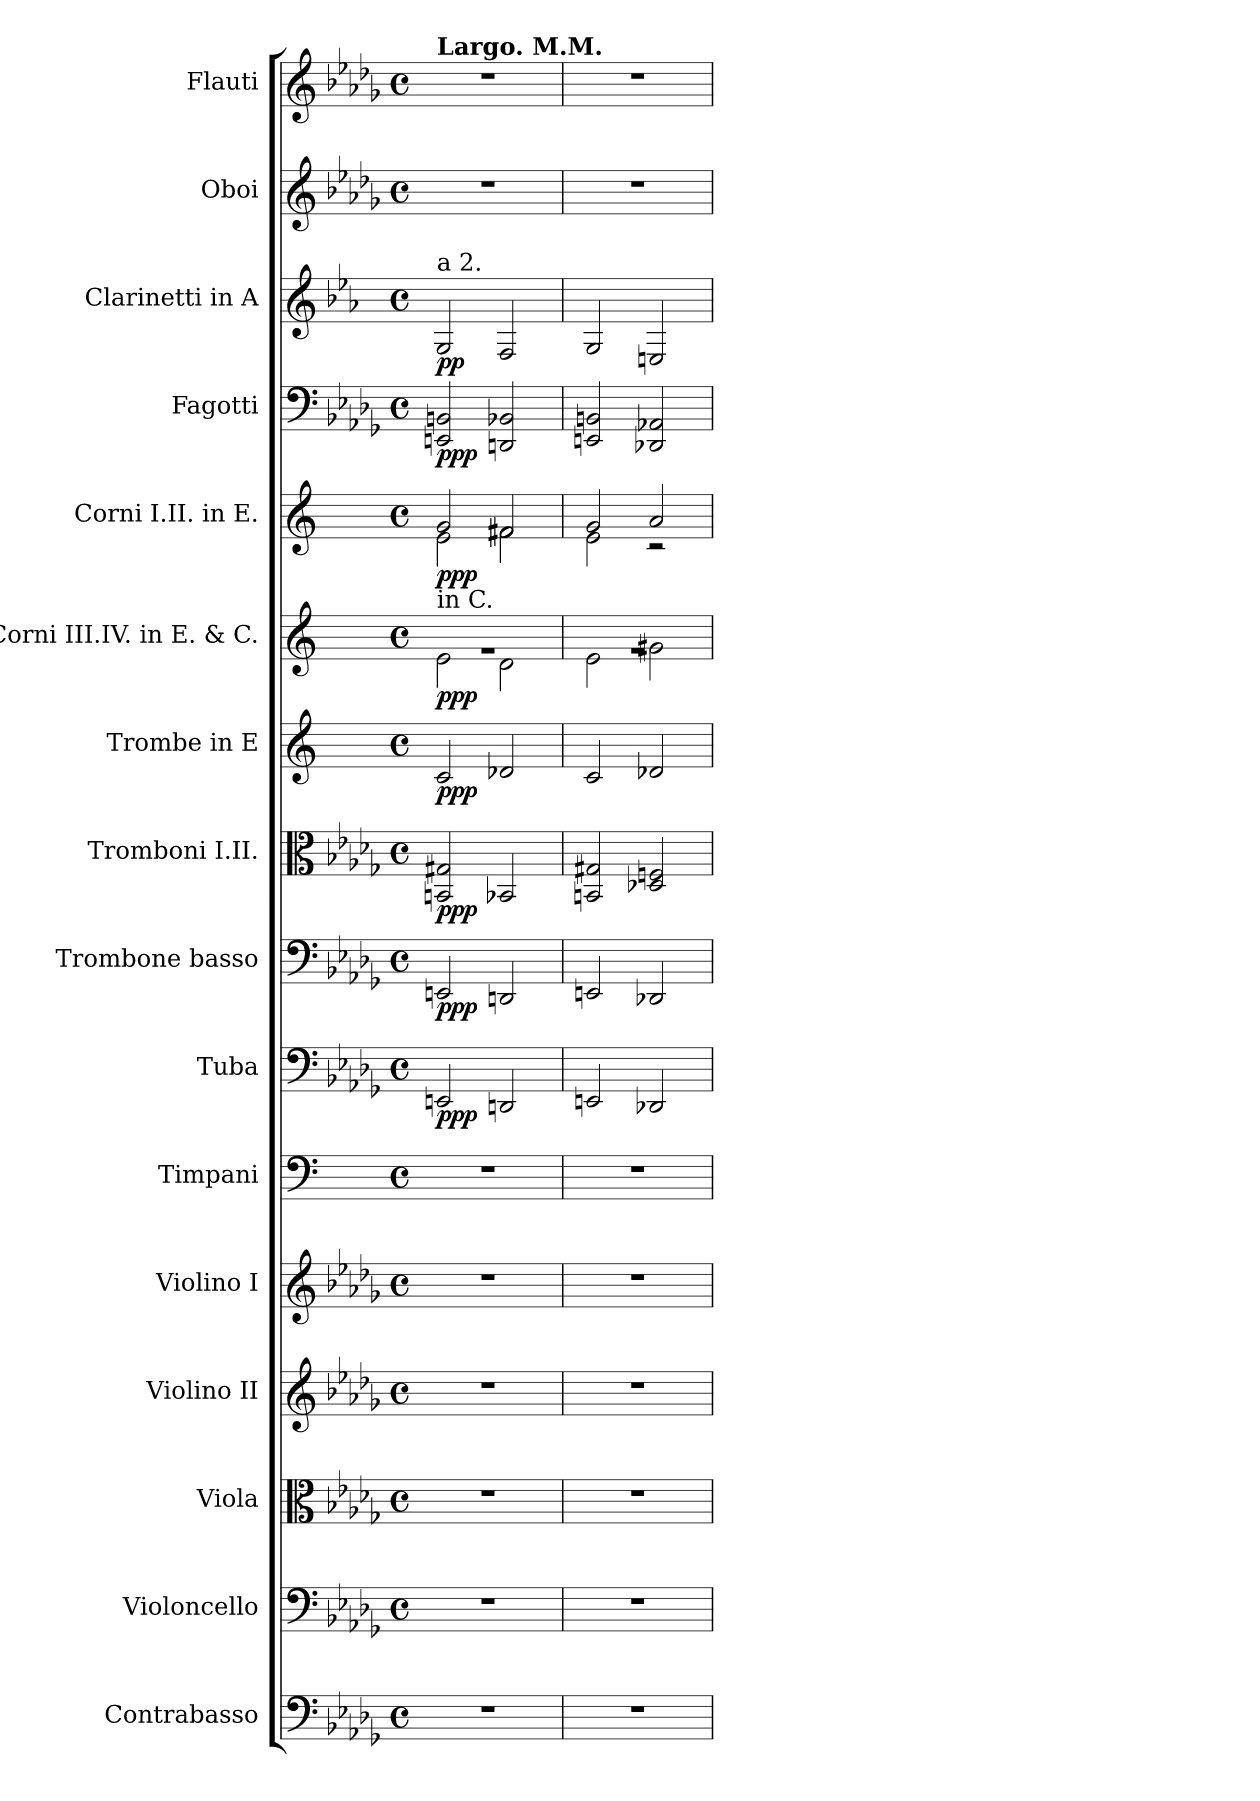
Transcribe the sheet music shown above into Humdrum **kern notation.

**kern	**kern	**kern	**kern	**kern	**kern	**kern	**dynam	**kern	**dynam	**kern	**dynam	**kern	**dynam	**kern	**dynam	**kern	**dynam	**kern	**dynam	**kern	**dynam	**kern	**kern
*part16	*part15	*part14	*part13	*part12	*part11	*part10	*part10	*part9	*part9	*part8	*part8	*part7	*part7	*part6	*part6	*part5	*part5	*part4	*part4	*part3	*part3	*part2	*part1
*staff16	*staff15	*staff14	*staff13	*staff12	*staff11	*staff10	*staff10	*staff9	*staff9	*staff8	*staff8	*staff7	*staff7	*staff6	*staff6	*staff5	*staff5	*staff4	*staff4	*staff3	*staff3	*staff2	*staff1
*I"Contrabasso	*I"Violoncello	*I"Viola	*I"Violino II	*I"Violino I	*I"Timpani	*I"Tuba	*	*I"Trombone basso	*	*I"Tromboni I.II.	*	*I"Trombe in E	*	*I"Corni III.IV. in E. &amp; C.	*	*I"Corni I.II. in E.	*	*I"Fagotti	*	*I"Clarinetti in A	*	*I"Oboi	*I"Flauti
*I'Cb.	*I'Vc.	*I'Vla.	*I'Vln. II	*I'Vln. I	*I'Timp.	*I'Tba.	*	*I'Trne B.	*	*I'Trbi.	*	*I'Trbe	*	*I'Cor. III.IV.	*	*I'Cor. I.II	*	*I'Fg.	*	*I'Cl.	*	*I'Ob.	*I'Fl.
*clefF4	*clefF4	*clefC3	*clefG2	*clefG2	*clefF4	*clefF4	*	*clefF4	*	*clefC3	*	*clefG2	*	*clefG2	*	*clefG2	*	*clefF4	*	*clefG2	*	*clefG2	*clefG2
*ITrd7c12	*	*	*	*	*	*	*	*	*	*	*	*ITrd-2c-4	*	*ITrd7c12	*	*ITrd5c8	*	*	*	*ITrd2c3	*	*	*
*k[b-e-a-d-g-]	*k[b-e-a-d-g-]	*k[b-e-a-d-g-]	*k[b-e-a-d-g-]	*k[b-e-a-d-g-]	*k[]	*k[b-e-a-d-g-]	*	*k[b-e-a-d-g-]	*	*k[b-e-a-d-g-]	*	*k[f#c#g#d#]	*	*k[]	*	*k[f#c#g#d#]	*	*k[b-e-a-d-g-]	*	*k[]	*	*k[b-e-a-d-g-]	*k[b-e-a-d-g-]
*M4/4	*M4/4	*M4/4	*M4/4	*M4/4	*M4/4	*M4/4	*	*M4/4	*	*M4/4	*	*M4/4	*	*M4/4	*	*M4/4	*	*M4/4	*	*M4/4	*	*M4/4	*M4/4
*met(c)	*met(c)	*met(c)	*met(c)	*met(c)	*met(c)	*met(c)	*	*met(c)	*	*met(c)	*	*met(c)	*	*met(c)	*	*met(c)	*	*met(c)	*	*met(c)	*	*met(c)	*met(c)
*MM52	*MM52	*MM52	*MM52	*MM52	*MM52	*MM52	*	*MM52	*	*MM52	*	*MM52	*	*MM52	*	*MM52	*	*MM52	*	*MM52	*	*MM52	*MM52
=1	=1	=1	=1	=1	=1	=1	=1	=1	=1	=1	=1	=1	=1	=1	=1	=1	=1	=1	=1	=1	=1	=1	=1
*	*	*	*	*	*	*	*	*	*	*	*	*	*	*^	*	*^	*	*	*	*	*	*	*
!	!	!	!	!	!	!	!	!	!	!	!	!	!	!	!	!	!	!	!	!	!	!	!	!	!LO:TX:a:B:t=Largo. M.M.
!	!	!	!	!	!	!	!	!	!	!	!	!	!	!	!	!	!	!	!	!	!	!LO:TX:a:t=a 2.	!	!	!
!	!	!	!	!	!	!	!	!	!	!	!	!	!	!LO:TX:a:t=in C.	!	!	!	!	!	!	!	!	!	!	!
!	!	!	!	!	!	!	!LO:DY:b	!	!LO:DY:b	!	!LO:DY:b	!	!LO:DY:b	!	!	!LO:DY:b	!	!	!LO:DY:b	!	!LO:DY:b	!	!LO:DY:b	!	!
1r	1r	1r	1r	1r	1r	2EEn/	ppp	2EEn/	ppp	2BBn/ 2G#/	ppp	2e/	ppp	1rg	2E\	ppp	2B/	2G#\	ppp	2EEn/ 2BBn/	ppp	2E/	pp	1r	1r
.	.	.	.	.	.	2DDn/	.	2DDn/	.	2BB-X/	.	2fn/	.	.	2D\	.	2A#X/	2A#\	.	2DDn/ 2BB-X/	.	2D/	.	.	.
=2	=2	=2	=2	=2	=2	=2	=2	=2	=2	=2	=2	=2	=2	=2	=2	=2	=2	=2	=2	=2	=2	=2	=2	=2	=2
1r	1r	1r	1r	1r	1r	2EEn/	.	2EEn/	.	2BBn/ 2G#/	.	2e/	.	1rg	2E\	.	2B/	2G#\	.	2EEn/ 2BBn/	.	2E/	.	1r	1r
.	.	.	.	.	.	2DD-X/	.	2DD-X/	.	2D-X/ 2Fn/	.	2fn/	.	.	2G#X\	.	2c#/	2r	.	2DD-X/ 2AA-X/	.	2C#X/	.	.	.
*	*	*	*	*	*	*	*	*	*	*	*	*	*	*v	*v	*	*	*	*	*	*	*	*	*	*
*	*	*	*	*	*	*	*	*	*	*	*	*	*	*	*	*v	*v	*	*	*	*	*	*	*
=	=	=	=	=	=	=	=	=	=	=	=	=	=	=	=	=	=	=	=	=	=	=	=
*-	*-	*-	*-	*-	*-	*-	*-	*-	*-	*-	*-	*-	*-	*-	*-	*-	*-	*-	*-	*-	*-	*-	*-
